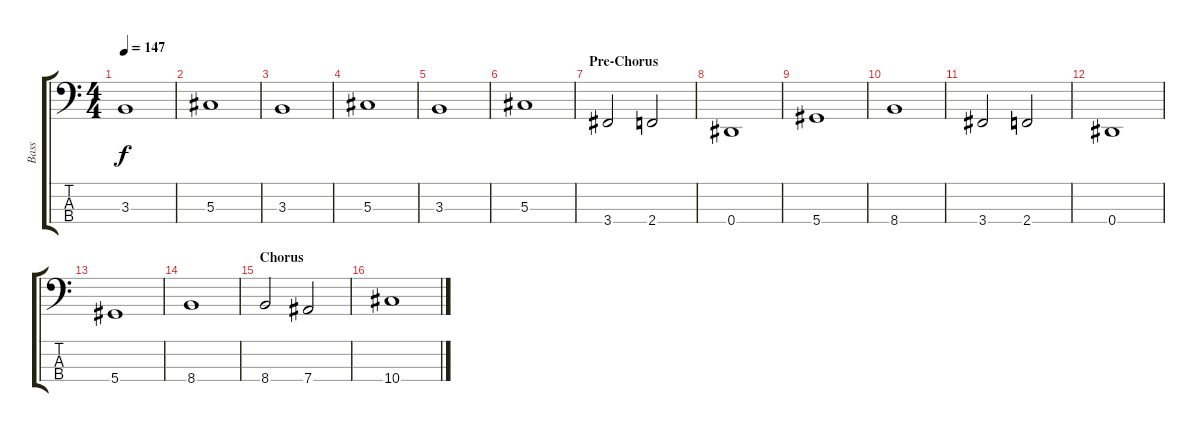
\track ("Bass" "Bass") {instrument electricbassfinger}
\staff {score tabs}
\tuning (Gb2 Db2 Ab1 Eb1) {hide}
\ts (4 4)
\tempo 147
\clef f4
\ks c
3.3.1{dy f} |
5.3.1 |
3.3.1 |
5.3.1 |
3.3.1 |
5.3.1 |
\section ("" "Pre-Chorus")
3.4.2 2.4.2 |
0.4.1 |
5.4.1 |
8.4.1 |
3.4.2 2.4.2 |
0.4.1 |
5.4.1 |
8.4.1 |
\section ("" "Chorus")
8.4.2 7.4.2 |
10.4.1
